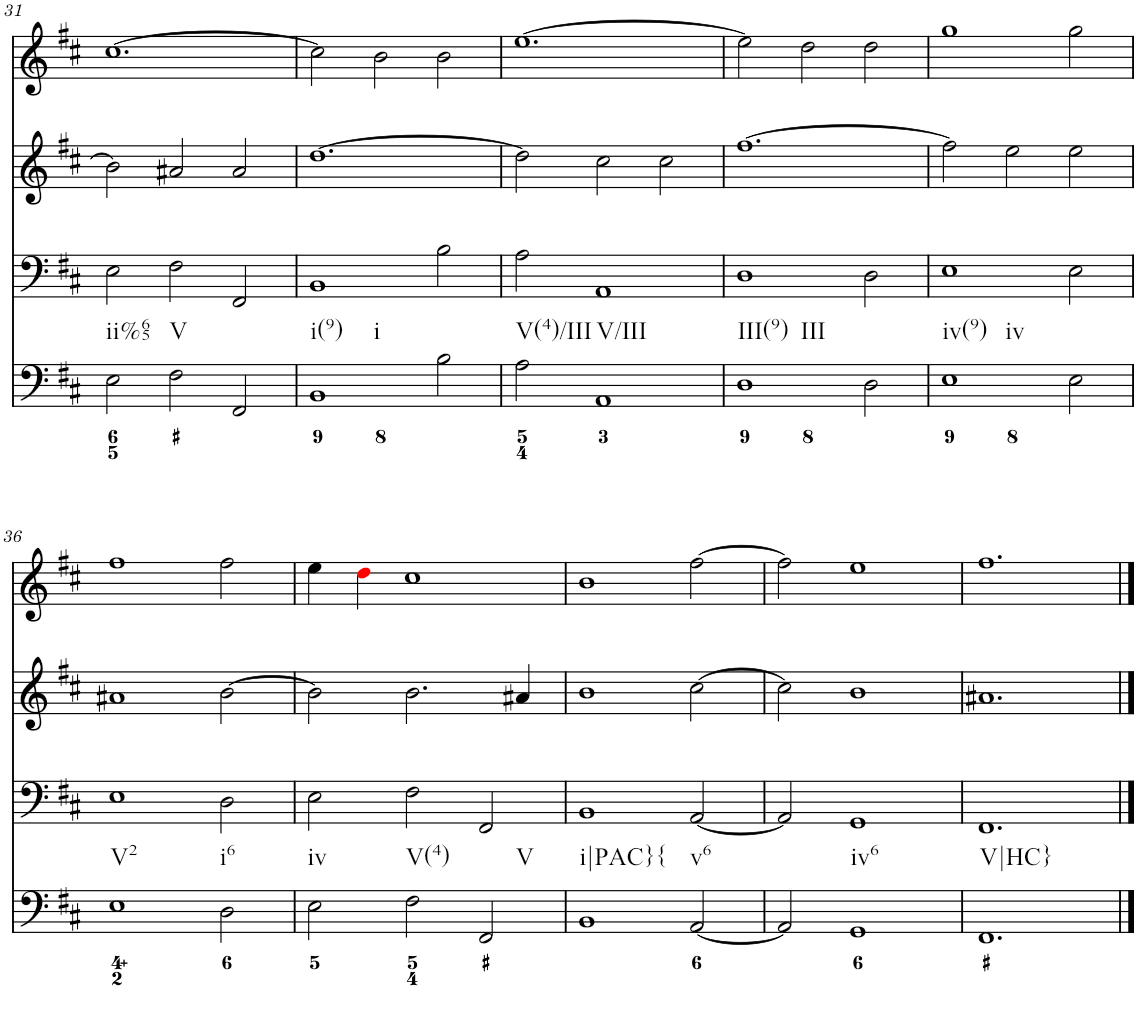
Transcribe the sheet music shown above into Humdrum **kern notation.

**kern	**kern	**kern	**kern
*part4	*part3	*part2	*part1
*staff4	*staff3	*staff2	*staff1
*I"Piano	*I"Piano	*I"Piano	*I"Piano
*I'Pno	*I'Pno	*I'Pno	*I'Pno
!!LO:PB:g=z
*clefF4	*clefF4	*clefG2	*clefG2
*k[f#c#]	*k[f#c#]	*k[f#c#]	*k[f#c#]
*b:	*b:	*b:	*b:
*M3/2	*M3/2	*M3/2	*M3/2
=31	=31	=31	=31
!LO:TX:b:t=ii%65	!	!	!
2E\	2E\	2b\]	[1.cc#
!LO:TX:b:t=V	!	!	!
2F#\	2F#\	2a#X/	.
2FF#/	2FF#/	2a#/	.
=32	=32	=32	=32
!LO:TX:b:t=i(9)	!	!	!
!LO:TX:b:t=i	!	!	!
1BB	1BB	[1.dd	2cc#\]
.	.	.	2b\
2B\	2B\	.	2b\
=33	=33	=33	=33
!LO:TX:b:t=V(4)/III	!	!	!
2A\	2A\	2dd\]	[1.ee
!LO:TX:b:t=V/III	!	!	!
1AA	1AA	2cc#\	.
.	.	2cc#\	.
=34	=34	=34	=34
!LO:TX:b:t=III(9)	!	!	!
!LO:TX:b:t=III	!	!	!
1D	1D	[1.ff#	2ee\]
.	.	.	2dd\
2D\	2D\	.	2dd\
=35	=35	=35	=35
!LO:TX:b:t=iv(9)	!	!	!
!LO:TX:b:t=iv	!	!	!
1E	1E	2ff#\]	1gg
.	.	2ee\	.
2E\	2E\	2ee\	2gg\
!!LO:LB:g=z
=36	=36	=36	=36
!LO:TX:b:t=V2	!	!	!
1E	1E	1a#X	1ff#
!LO:TX:b:t=i6	!	!	!
2D\	2D\	[2b\	2ff#\
=37	=37	=37	=37
!LO:TX:b:t=iv	!	!	!
2E\	2E\	2b\]	4ee\
.	.	.	4ddi\
!LO:TX:b:t=V(4)	!	!	!
2F#\	2F#\	2.b\	1cc#
!LO:TX:b:t=V	!	!	!
2FF#/	2FF#/	.	.
.	.	4a#X/	.
=38	=38	=38	=38
!LO:TX:b:t=i|PAC}{	!	!	!
1BB	1BB	1b	1b
!LO:TX:b:t=v6	!	!	!
[2AA/	[2AA/	[2cc#\	[2ff#\
=39	=39	=39	=39
2AA/]	2AA/]	2cc#\]	2ff#\]
!LO:TX:b:t=iv6	!	!	!
1GG	1GG	1b	1ee
=40	=40	=40	=40
!LO:TX:b:t=V|HC}	!	!	!
1.FF#	1.FF#	1.a#X	1.ff#
==	==	==	==
*-	*-	*-	*-
